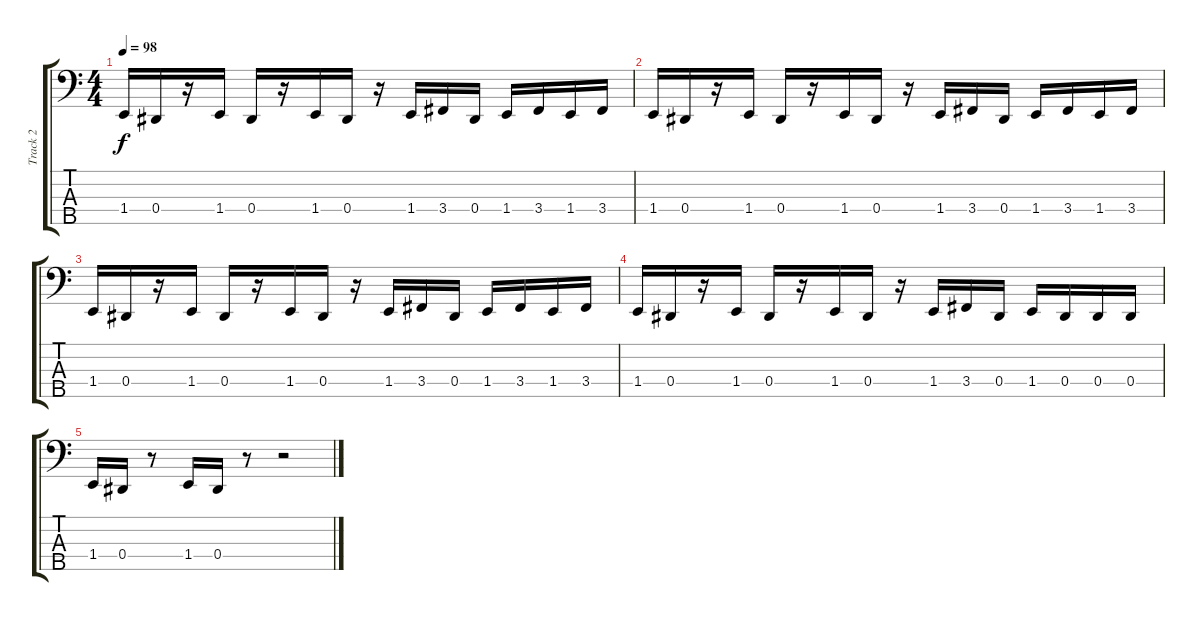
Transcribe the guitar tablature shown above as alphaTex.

\track ("Track 2" "Track 2") {instrument electricbassfinger}
\staff {score tabs}
\tuning (Gb2 Db2 Ab1 Eb1 Bb0) {hide}
\ts (4 4)
\tempo 98
\clef f4
\ks c
1.4.16{dy f} 0.4.16 r.16 1.4.16 0.4.16 r.16 1.4.16 0.4.16 r.16 1.4.16 3.4.16 0.4.16 1.4.16 3.4.16 1.4.16 3.4.16 |
1.4.16 0.4.16 r.16 1.4.16 0.4.16 r.16 1.4.16 0.4.16 r.16 1.4.16 3.4.16 0.4.16 1.4.16 3.4.16 1.4.16 3.4.16 |
1.4.16 0.4.16 r.16 1.4.16 0.4.16 r.16 1.4.16 0.4.16 r.16 1.4.16 3.4.16 0.4.16 1.4.16 3.4.16 1.4.16 3.4.16 |
1.4.16 0.4.16 r.16 1.4.16 0.4.16 r.16 1.4.16 0.4.16 r.16 1.4.16 3.4.16 0.4.16 1.4.16 0.4.16 0.4.16 0.4.16 |
1.4.16 0.4.16 r.8 1.4.16 0.4.16 r.8 r.2
